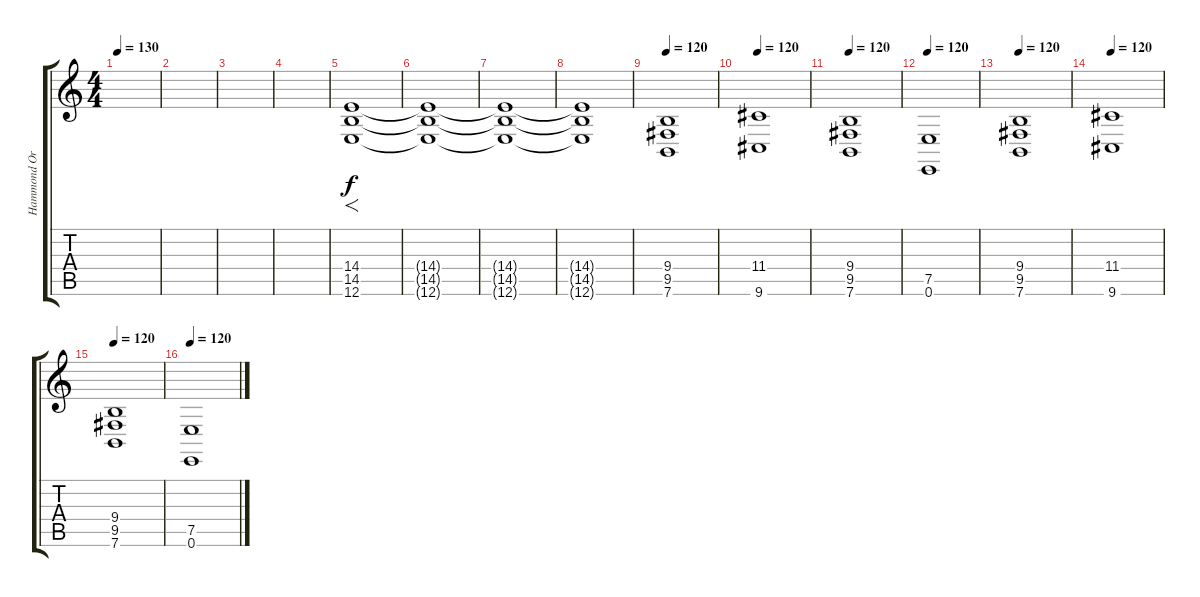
\track ("Hammond Organ" "Hammond Or") {instrument drawbarorgan}
\staff {score tabs}
\tuning (E4 B3 G3 D3 A2 E2) {hide}
\ts (4 4)
\tempo 130
\clef g2
\ks c
|
|
|
|
(14.4 14.5 12.6).1{f} |
(14.4{t} 14.5{t} 12.6{t}).1 |
(14.4{t} 14.5{t} 12.6{t}).1 |
(14.4{t} 14.5{t} 12.6{t}).1 |
\tempo 120
(9.4 9.5 7.6).1 |
\tempo 120
(11.4 9.6).1 |
\tempo 120
(9.4 9.5 7.6).1 |
\tempo 120
(7.5 0.6).1 |
\tempo 120
(9.4 9.5 7.6).1 |
\tempo 120
(11.4 9.6).1 |
\tempo 120
(9.4 9.5 7.6).1 |
\tempo 120
(7.5 0.6).1
